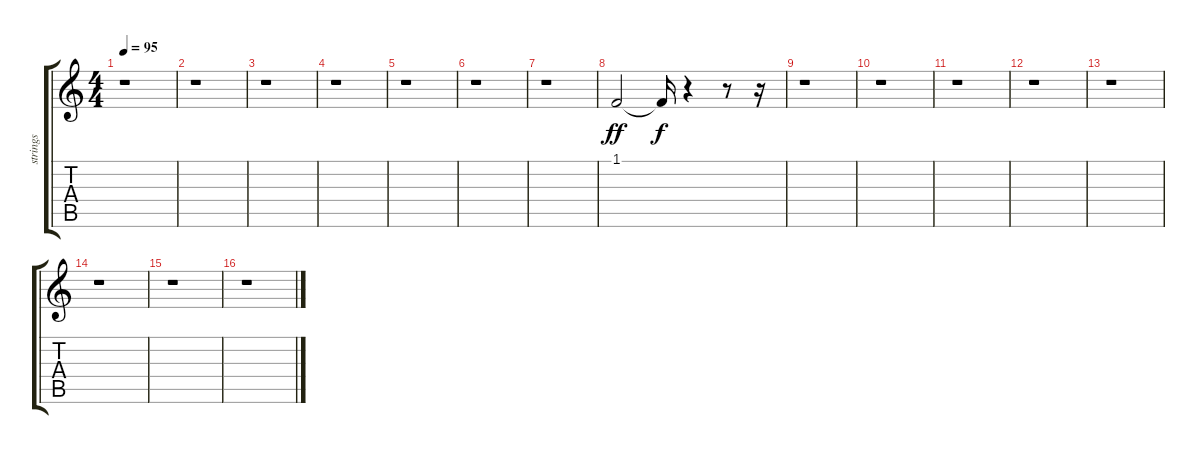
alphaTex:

\track ("strings" "strings") {instrument stringensemble2}
\staff {score tabs}
\tuning (E4 B3 G3 D3 A2 E2) {hide}
\ts (4 4)
\tempo 95
\clef g2
\ks c
r.1{dy f} |
r.1 |
r.1 |
r.1 |
r.1 |
r.1 |
r.1 |
1.1.2{dy ff} 1.1{t}.16{dy f} r.4 r.8 r.16 |
r.1 |
r.1 |
r.1 |
r.1 |
r.1 |
r.1 |
r.1 |
r.1
